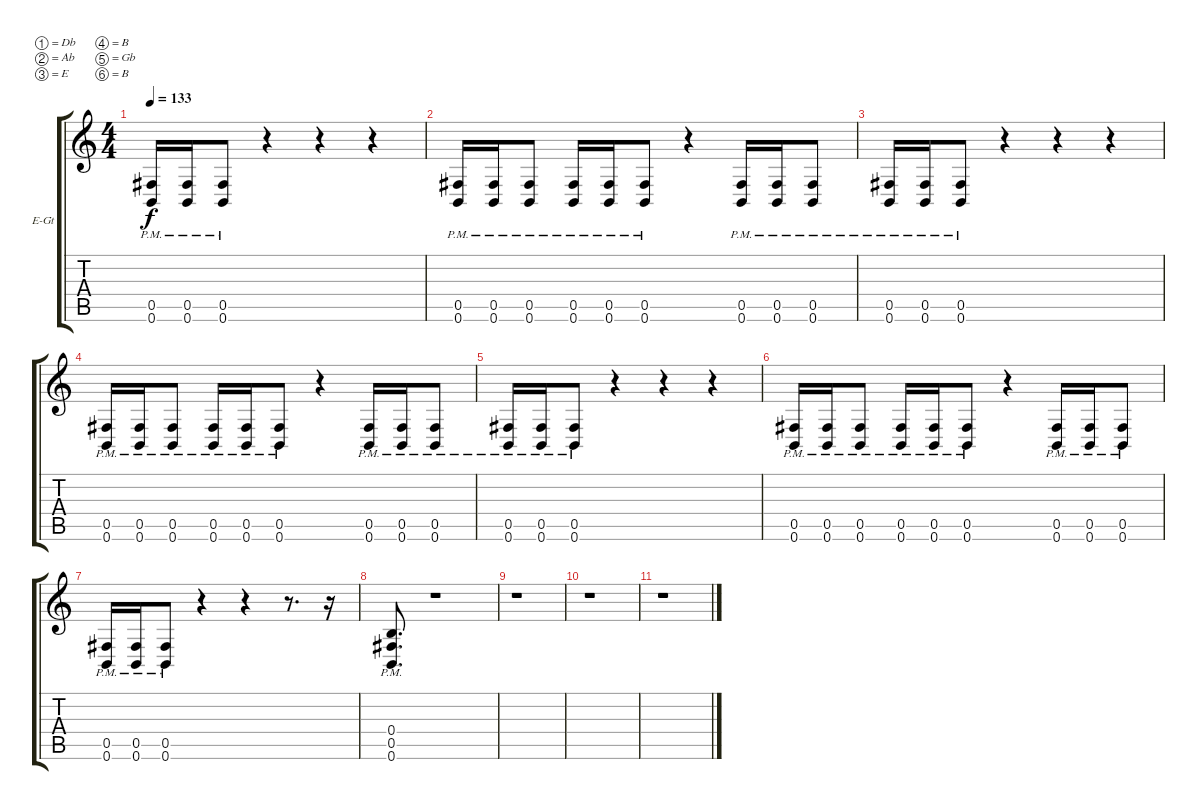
\defaultSystemsLayout 4
\bracketExtendMode groupsimilarinstruments
\firstSystemTrackNameOrientation horizontal
\otherSystemsTrackNameOrientation horizontal
\track ("Left Guitar" "E-Gt") {instrument distortionguitar}
\staff {score tabs}
\tuning (Db4 Ab3 E3 B2 Gb2 B1)
\ts (4 4)
\tempo 133
\clef g2
\ks c
(0.5{pm} 0.6{pm}).16{dy f} (0.5{pm} 0.6{pm}).16 (0.5{pm} 0.6{pm}).8 r.4 r.4 r.4 |
(0.5{pm} 0.6{pm}).16 (0.5{pm} 0.6{pm}).16 (0.5{pm} 0.6{pm}).8 (0.5{pm} 0.6{pm}).16 (0.5{pm} 0.6{pm}).16 (0.5{pm} 0.6{pm}).8 r.4 (0.5{pm} 0.6{pm}).16 (0.5{pm} 0.6{pm}).16 (0.5{pm} 0.6{pm}).8 |
(0.5{pm} 0.6{pm}).16 (0.5{pm} 0.6{pm}).16 (0.5{pm} 0.6{pm}).8 r.4 r.4 r.4 |
(0.5{pm} 0.6{pm}).16 (0.5{pm} 0.6{pm}).16 (0.5{pm} 0.6{pm}).8 (0.5{pm} 0.6{pm}).16 (0.5{pm} 0.6{pm}).16 (0.5{pm} 0.6{pm}).8 r.4 (0.5{pm} 0.6{pm}).16 (0.5{pm} 0.6{pm}).16 (0.5{pm} 0.6{pm}).8 |
(0.5{pm} 0.6{pm}).16 (0.5{pm} 0.6{pm}).16 (0.5{pm} 0.6{pm}).8 r.4 r.4 r.4 |
(0.5{pm} 0.6{pm}).16 (0.5{pm} 0.6{pm}).16 (0.5{pm} 0.6{pm}).8 (0.5{pm} 0.6{pm}).16 (0.5{pm} 0.6{pm}).16 (0.5{pm} 0.6{pm}).8 r.4 (0.5{pm} 0.6{pm}).16 (0.5{pm} 0.6{pm}).16 (0.5{pm} 0.6{pm}).8 |
(0.5{pm} 0.6{pm}).16 (0.5{pm} 0.6{pm}).16 (0.5{pm} 0.6{pm}).8 r.4 r.4 r.8{d} r.16 |
(0.5 0.6 0.4{pm}).8{d} r.1 |
r.1 |
r.1 |
r.1
